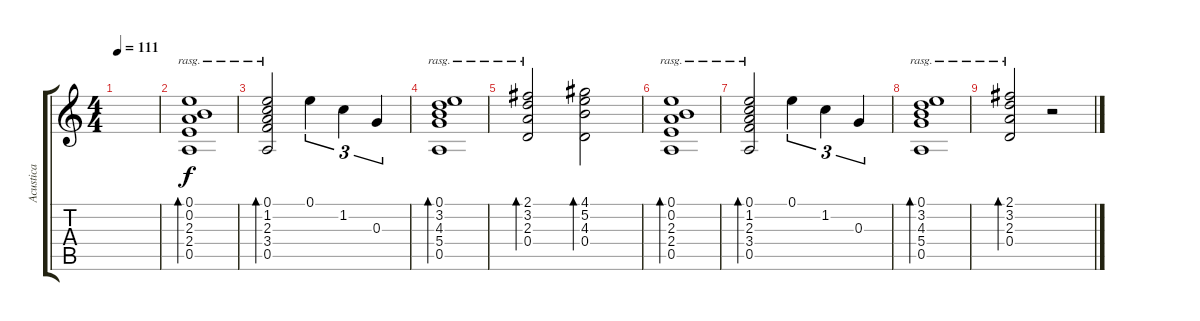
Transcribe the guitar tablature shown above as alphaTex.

\track ("Acustica" "Acustica") {instrument acousticguitarsteel}
\staff {score tabs}
\tuning (E4 B3 G3 D3 A2 E2) {hide}
\ts (4 4)
\tempo 111
\clef g2
\ks c
|
(0.1 0.2 2.3 2.4 0.5).1{bd 480 rasg ii} |
(0.1 1.2 2.3 3.4 0.5).2{bd 480 rasg ii} 0.1.4{tu (3 2)} 1.2.4{tu (3 2)} 0.3.4{tu (3 2)} |
(0.1 3.2 4.3 5.4 0.5).1{bd 480 rasg ii} |
(2.1 3.2 2.3 0.4).2{bd 480 rasg ii} (4.1 5.2 4.3 0.4).2{bd 480} |
(0.1 0.2 2.3 2.4 0.5).1{bd 480 rasg ii} |
(0.1 1.2 2.3 3.4 0.5).2{bd 480 rasg ii} 0.1.4{tu (3 2)} 1.2.4{tu (3 2)} 0.3.4{tu (3 2)} |
(0.1 3.2 4.3 5.4 0.5).1{bd 480 rasg ii} |
(2.1 3.2 2.3 0.4).2{bd 480 rasg ii} r.2
